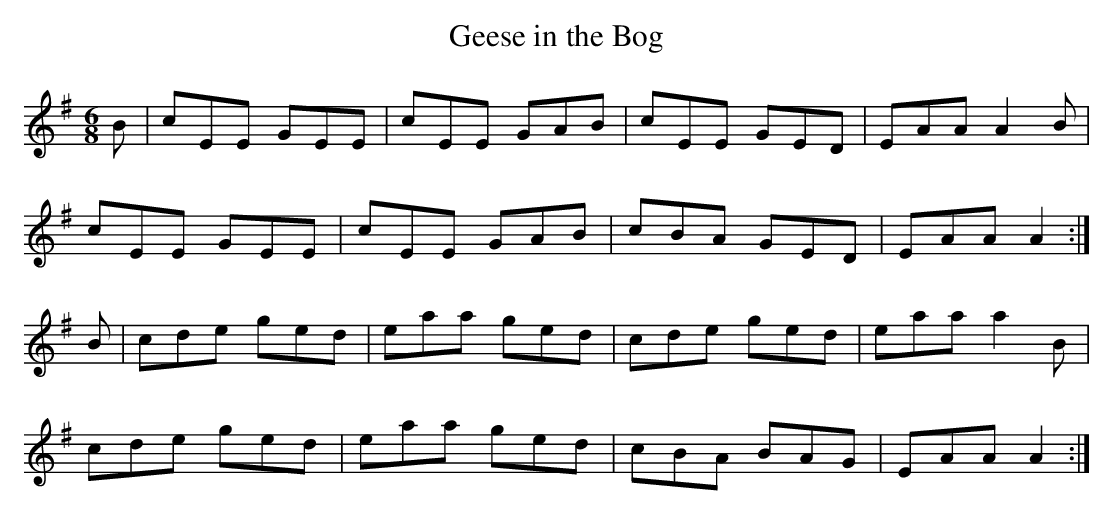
X:1
T:Geese in the Bog
M:6/8
L:1/8
K:A Dorian
B|cEE GEE|cEE GAB|cEE GED|EAA A2B|!
cEE GEE|cEE GAB|cBA GED|EAA A2:|!
B|cde ged|eaa ged|cde ged|eaa a2B|!
cde ged|eaa ged|cBA BAG|EAA A2:|!
